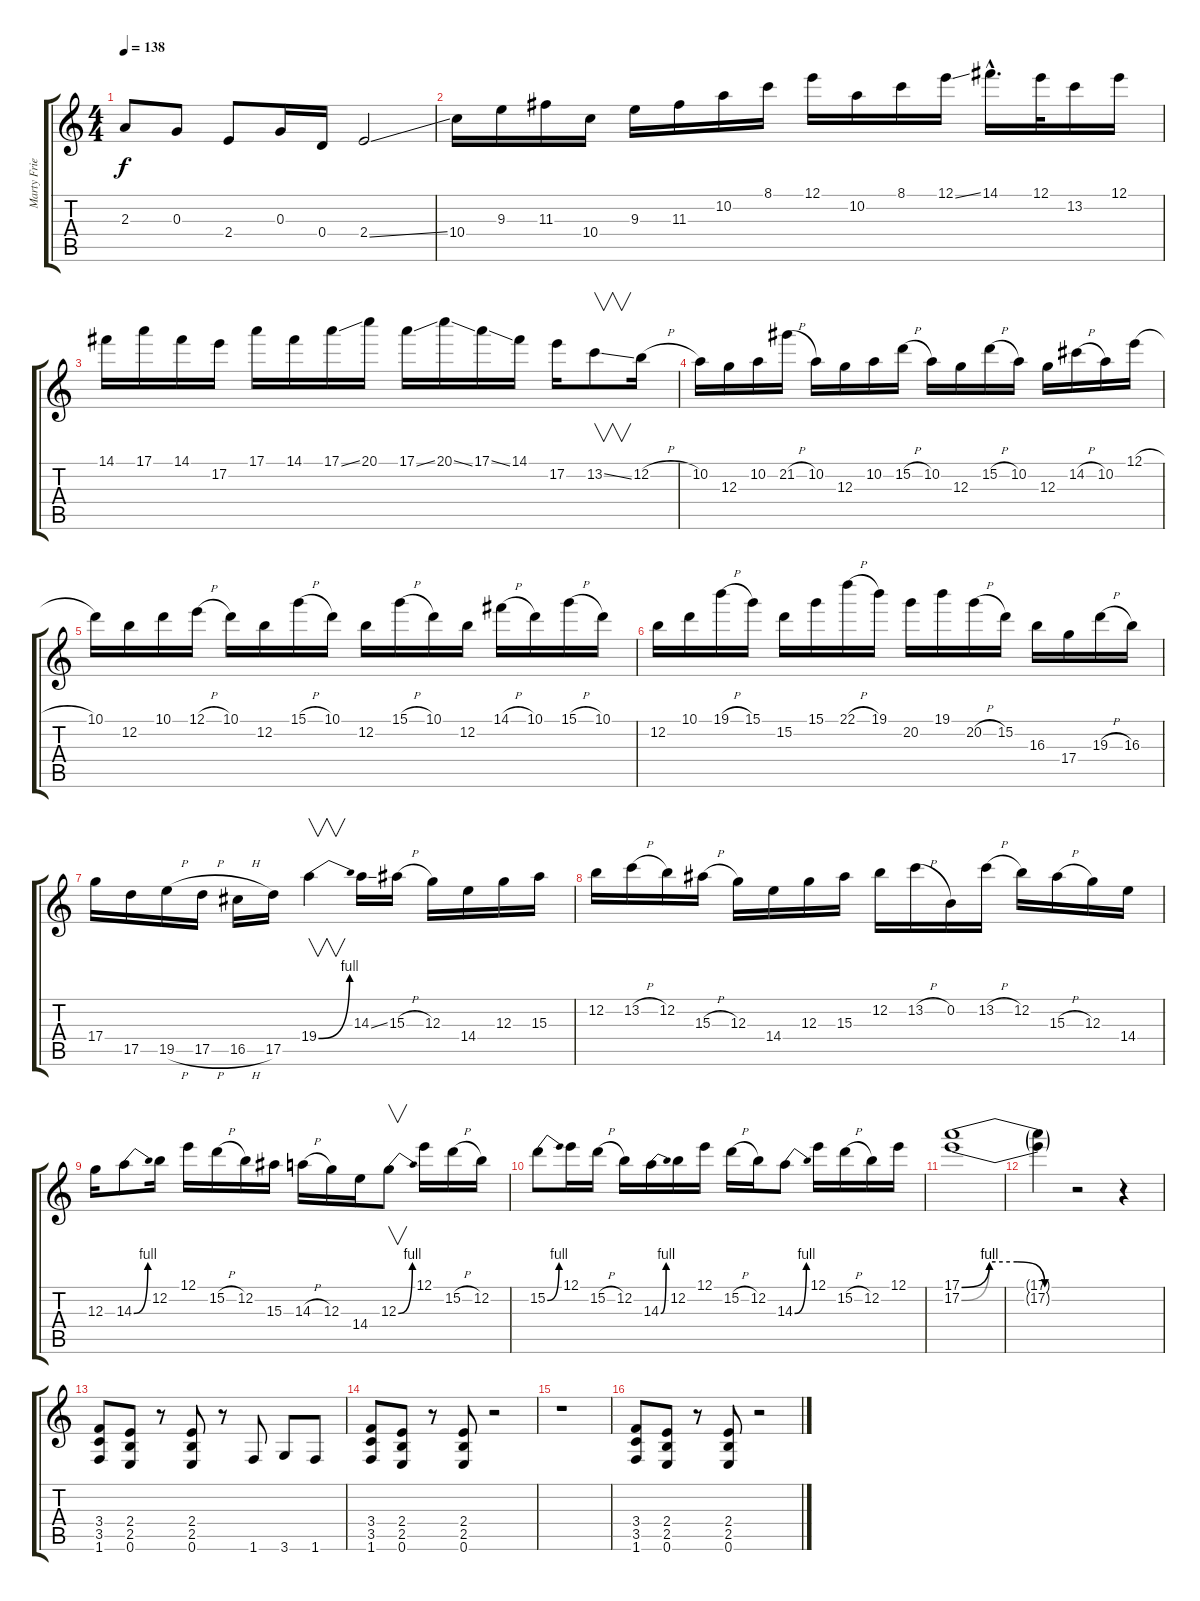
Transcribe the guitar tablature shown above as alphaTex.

\track ("Marty Friedman (Overdriven Guitar)" "Marty Frie") {instrument overdrivenguitar}
\staff {score tabs}
\tuning (E4 B3 G3 D3 A2 E2) {hide}
\ts (4 4)
\tempo 138
\clef g2
\ks c
2.3{t}.8{dy f} 0.3.8 2.4.8 0.3.16 0.4.16 2.4{ss}.2 |
10.4.16 9.3.16 11.3.16 10.4.16 9.3.16 11.3.16 10.2.16 8.1.16 12.1.16 10.2.16 8.1.16 12.1{ss}.16 14.1{hac}.16{d} 12.1.32 13.2.16 12.1.16 |
14.1.16 17.1.16 14.1.16 17.2.16 17.1.16 14.1.16 17.1{ss}.16 20.1.16 17.1{ss}.16 20.1{ss}.16 17.1{ss}.16 14.1.16 17.2.16 13.2{ss}.8{v} 12.2{h}.16 |
10.2.16 12.3.16 10.2.16 21.2{h}.16 10.2.16 12.3.16 10.2.16 15.2{h}.16 10.2.16 12.3.16 15.2{h}.16 10.2.16 12.3.16 14.2{h}.16 10.2.16 12.1{h}.16 |
10.1.16 12.2.16 10.1.16 12.1{h}.16 10.1.16 12.2.16 15.1{h}.16 10.1.16 12.2.16 15.1{h}.16 10.1.16 12.2.16 14.1{h}.16 10.1.16 15.1{h}.16 10.1.16 |
12.2.16 10.1.16 19.1{h}.16 15.1.16 15.2.16 15.1.16 22.1{h}.16 19.1.16 20.2.16 19.1.16 20.2{h}.16 15.2.16 16.3.16 17.4.16 19.3{h}.16 16.3.16 |
17.4.16 17.5.16 19.5{h}.16 17.5{h}.16 16.5{h}.16 17.5.16 19.4{be (bend 0 0 60 4)}.4{v} 14.3{ss}.16 15.3{h}.16 12.3.16 14.4.16 12.3.16 15.3.16 |
12.2.16 13.2{h}.16 12.2.16 15.3{h}.16 12.3.16 14.4.16 12.3.16 15.3.16 12.2.16 13.2{h}.16 0.2.16 13.2{h}.16 12.2.16 15.3{h}.16 12.3.16 14.4.16 |
12.3.16 14.3{be (bend 0 0 60 4)}.8 12.2.16 12.1.16 15.2{h}.16 12.2.16 15.3.16 14.3{h}.16 12.3.16 14.4.16 12.3{be (bend 0 0 60 4)}.8{v} 12.1.16 15.2{h}.16 12.2.16 |
15.2{be (bend 0 0 60 4)}.8 12.1.16 15.2{h}.16 12.2.16 14.3{be (bend 0 0 60 4)}.16 12.2.16 12.1.16 15.2{h}.16 12.2.16 14.3{be (bend 0 0 60 4)}.8 12.1.16 15.2{h}.16 12.2.16 12.1.16 |
(17.1{be (custom 0 0 15 4 30 4 45 0 60 0)} 17.2{be (custom 0 0 15 4 30 4 45 0 60 0)}).1 |
(17.1{t} 17.2{t}).4 r.2 r.4 |
(3.4 3.5 1.6).8 (2.4 2.5 0.6).8 r.8 (2.4 2.5 0.6).8 r.8 1.6.8 3.6.8 1.6.8 |
(3.4 3.5 1.6).8 (2.4 2.5 0.6).8 r.8 (2.4 2.5 0.6).8 r.2 |
r.1 |
(3.4 3.5 1.6).8 (2.4 2.5 0.6).8 r.8 (2.4 2.5 0.6).8 r.2
